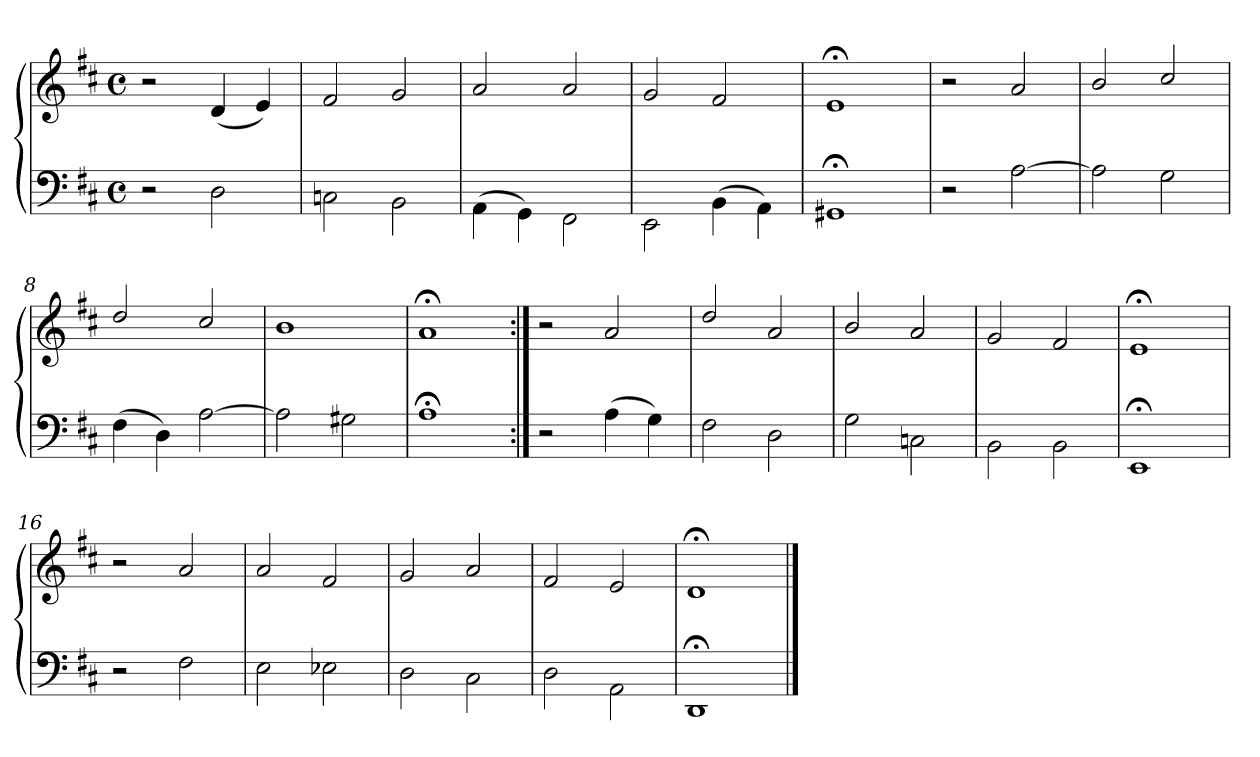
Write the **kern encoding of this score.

**kern	**kern
*part1	*part1
*staff2	*staff1
*clefF4	*clefG2
*k[f#c#]	*k[f#c#]
*M4/4	*M4/4
*met(c)	*met(c)
=1	=1
2r	2r
2D\	(4d/
.	4e/)
=2	=2
2Cn\	2f#/
2BB\	2g/
=3	=3
(4AA\	2a/
4GG\)	.
2FF#\	2a/
=4	=4
2EE\	2g/
(4BB\	2f#/
4AA\)	.
=5	=5
1GG#X;\	1e;</
=6	=6
2r	2r
[2A\	2a/
=7	=7
2A\]	2bi/
2G\	2cc#/
=8	=8
(4F#\	2dd/
4D\)	.
[2A\	2cc#/
=9	=9
2A\]	1b/
2G#X\	.
=10	=10
1A;\	1a;</
!!LO:LB:g=z
=11:|!	=11:|!
2r	2r
(4A\	2a/
4G\)	.
=12	=12
2F#\	2dd/
2D\	2a/
=13	=13
2G\	2b/
2Cn\	2a/
=14	=14
2BB\	2g/
2BB\	2f#/
=15	=15
1EE;\	1e;</
!!LO:LB:g=z
=16	=16
2r	2r
2F#\	2a/
=17	=17
2E\	2a/
2E-X\	2f#/
=18	=18
2D\	2g/
2C#\	2a/
=19	=19
2D\	2f#/
2AA\	2e/
=20	=20
1DD;\	1d;</
==	==
*-	*-
